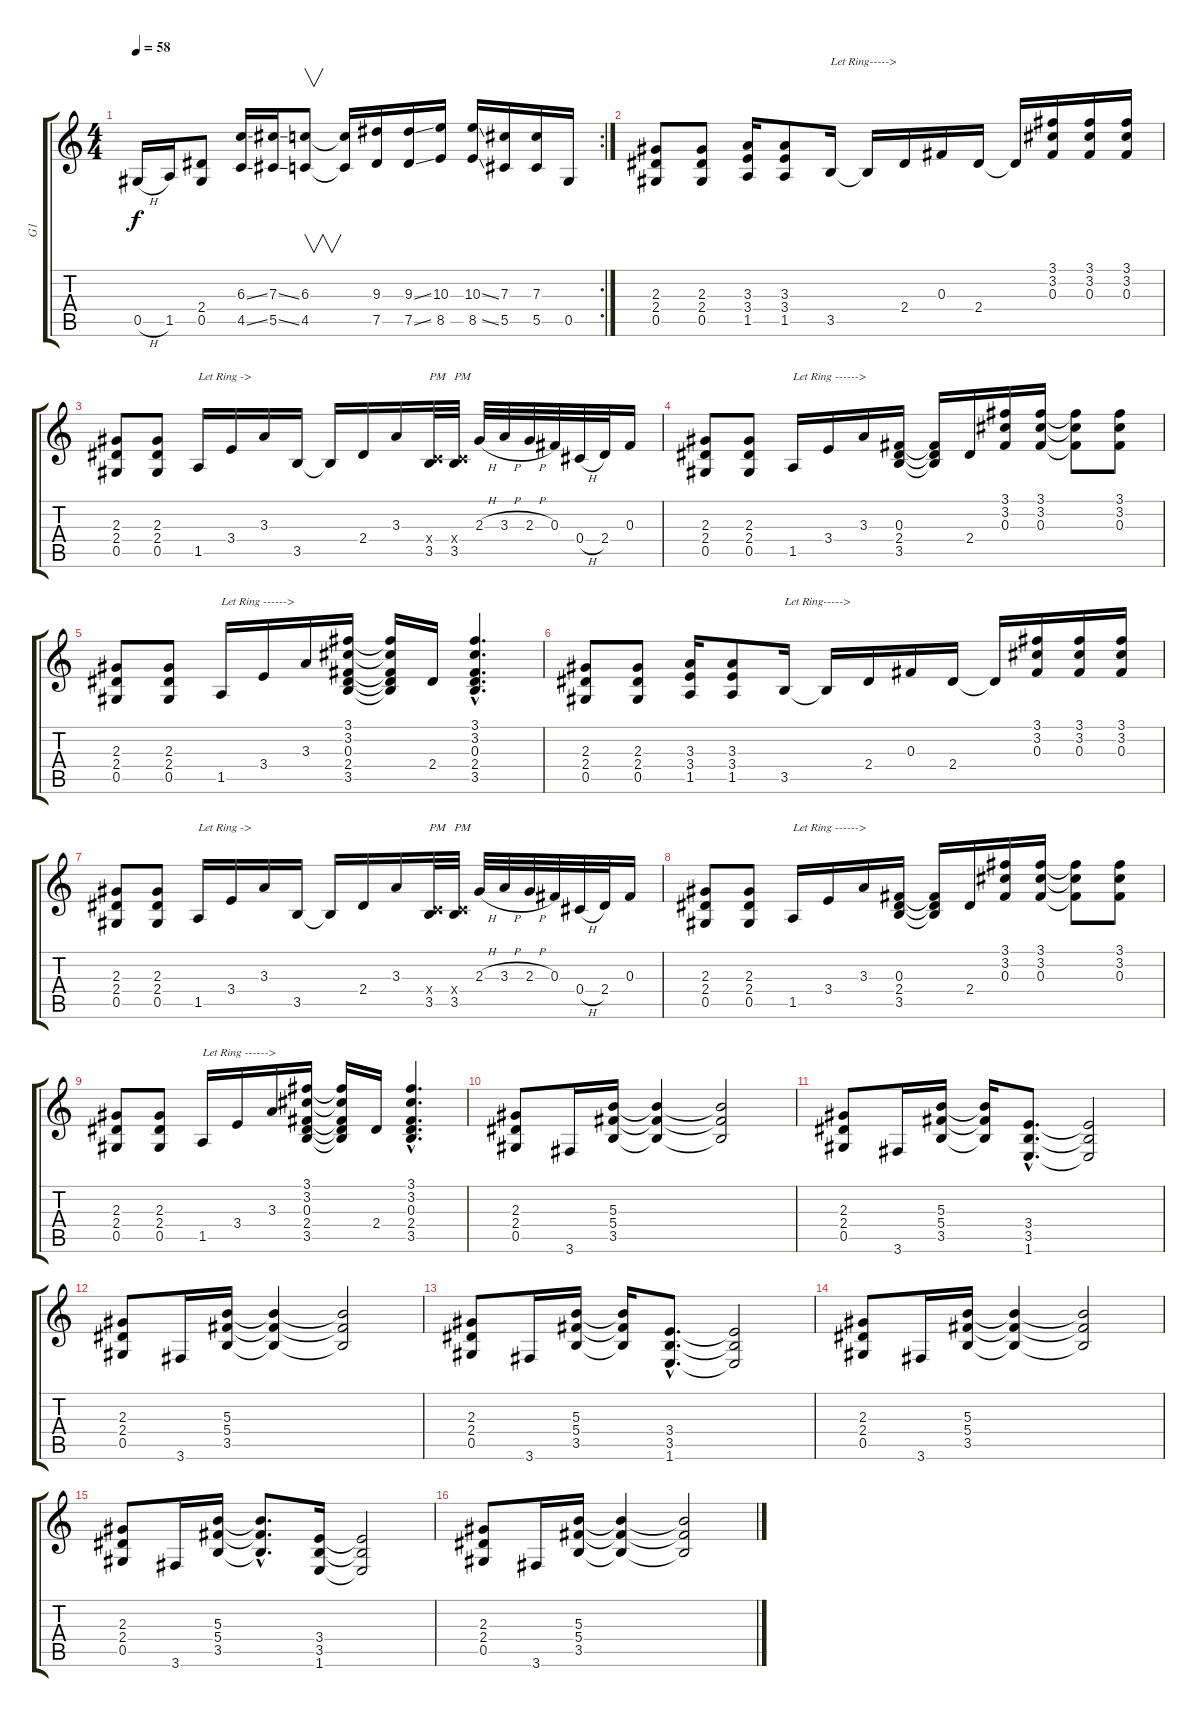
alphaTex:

\track ("G1" "G1") {instrument distortionguitar}
\staff {score tabs}
\tuning (Eb4 Bb3 Gb3 Db3 Ab2 Eb2) {hide}
\rc 2
\ts (4 4)
\tempo 58
\clef g2
\ks c
0.5{h}.16{dy f} 1.5.16 (2.4 0.5).8 (6.3{ss} 4.5{ss}).16 (7.3{ss} 5.5{ss}).16 (6.3 4.5).8{v} (6.3{t} 4.5{t}).16 (9.3 7.5).16 (9.3{ss} 7.5{ss}).16 (10.3 8.5).16 (10.3{ss} 8.5{ss}).16 (7.3 5.5).16 (7.3 5.5).16 0.5.16 |
(2.3 2.4 0.5).8 (2.3 2.4 0.5).8 (3.3 3.4 1.5).16 (3.3 3.4 1.5).8 3.5.16{txt "Let Ring----->"} 3.5{t}.16 2.4.16 0.3.16 2.4.16 2.4{t}.16 (3.1 3.2 0.3).16 (3.1 3.2 0.3).16 (3.1 3.2 0.3).16 |
(2.3 2.4 0.5).8 (2.3 2.4 0.5).8 1.5.16{txt "Let Ring ->"} 3.4.16 3.3.16 3.5.16 3.5{t}.16 2.4.16 3.3.16 (-1.4{x} 3.5).32{txt "PM"} (-1.4{x} 3.5).32{txt "PM"} 2.3{h}.32 3.3{h}.32 2.3{h}.32 0.3.32 0.4{h}.32 2.4.32 0.3.16 |
(2.3 2.4 0.5).8 (2.3 2.4 0.5).8 1.5.16{txt "Let Ring ------>"} 3.4.16 3.3.16 (0.3 2.4 3.5).16 (0.3{t} 2.4{t} 3.5{t}).16 2.4.16 (3.1 3.2 0.3).16 (3.1 3.2 0.3).16 (3.1{t} 3.2{t} 0.3{t}).8 (3.1 3.2 0.3).8 |
(2.3 2.4 0.5).8 (2.3 2.4 0.5).8 1.5.16{txt "Let Ring ------>"} 3.4.16 3.3.16 (3.1 3.2 0.3 2.4 3.5).16 (3.1{t} 3.2{t} 0.3{t} 2.4{t} 3.5{t}).16 2.4.16 (3.1{hac} 3.2{hac} 0.3{hac} 2.4{hac} 3.5{hac}).4{d} |
(2.3 2.4 0.5).8 (2.3 2.4 0.5).8 (3.3 3.4 1.5).16 (3.3 3.4 1.5).8 3.5.16{txt "Let Ring----->"} 3.5{t}.16 2.4.16 0.3.16 2.4.16 2.4{t}.16 (3.1 3.2 0.3).16 (3.1 3.2 0.3).16 (3.1 3.2 0.3).16 |
(2.3 2.4 0.5).8 (2.3 2.4 0.5).8 1.5.16{txt "Let Ring ->"} 3.4.16 3.3.16 3.5.16 3.5{t}.16 2.4.16 3.3.16 (-1.4{x} 3.5).32{txt "PM"} (-1.4{x} 3.5).32{txt "PM"} 2.3{h}.32 3.3{h}.32 2.3{h}.32 0.3.32 0.4{h}.32 2.4.32 0.3.16 |
(2.3 2.4 0.5).8 (2.3 2.4 0.5).8 1.5.16{txt "Let Ring ------>"} 3.4.16 3.3.16 (0.3 2.4 3.5).16 (0.3{t} 2.4{t} 3.5{t}).16 2.4.16 (3.1 3.2 0.3).16 (3.1 3.2 0.3).16 (3.1{t} 3.2{t} 0.3{t}).8 (3.1 3.2 0.3).8 |
(2.3 2.4 0.5).8 (2.3 2.4 0.5).8 1.5.16{txt "Let Ring ------>"} 3.4.16 3.3.16 (3.1 3.2 0.3 2.4 3.5).16 (3.1{t} 3.2{t} 0.3{t} 2.4{t} 3.5{t}).16 2.4.16 (3.1{hac} 3.2{hac} 0.3{hac} 2.4{hac} 3.5{hac}).4{d} |
(2.3 2.4 0.5).8 3.6.16 (5.3 5.4 3.5).16 (5.3{t} 5.4{t} 3.5{t}).4 (5.3{t} 5.4{t} 3.5{t}).2 |
(2.3 2.4 0.5).8 3.6.16 (5.3 5.4 3.5).16 (5.3{t} 5.4{t} 3.5{t}).16 (3.4{hac} 3.5{hac} 1.6{hac}).8{d} (3.4{t} 3.5{t} 1.6{t}).2 |
(2.3 2.4 0.5).8 3.6.16 (5.3 5.4 3.5).16 (5.3{t} 5.4{t} 3.5{t}).4 (5.3{t} 5.4{t} 3.5{t}).2 |
(2.3 2.4 0.5).8 3.6.16 (5.3 5.4 3.5).16 (5.3{t} 5.4{t} 3.5{t}).16 (3.4{hac} 3.5{hac} 1.6{hac}).8{d} (3.4{t} 3.5{t} 1.6{t}).2 |
(2.3 2.4 0.5).8 3.6.16 (5.3 5.4 3.5).16 (5.3{t} 5.4{t} 3.5{t}).4 (5.3{t} 5.4{t} 3.5{t}).2 |
(2.3 2.4 0.5).8 3.6.16 (5.3 5.4 3.5).16 (5.3{hac t} 5.4{hac t} 3.5{hac t}).8{d} (3.4 3.5 1.6).16 (3.4{t} 3.5{t} 1.6{t}).2 |
(2.3 2.4 0.5).8 3.6.16 (5.3 5.4 3.5).16 (5.3{t} 5.4{t} 3.5{t}).4 (5.3{t} 5.4{t} 3.5{t}).2
